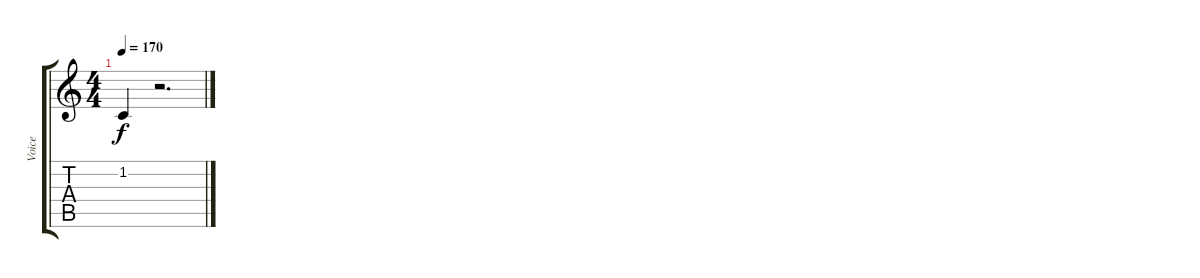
\track ("Voice" "Voice") {instrument trumpet}
\staff {score tabs}
\tuning (E4 B3 G3 D3 A2 E2) {hide}
\ts (4 4)
\tempo 170
\clef g2
\ks c
1.2.4{dy f} r.2{d}
